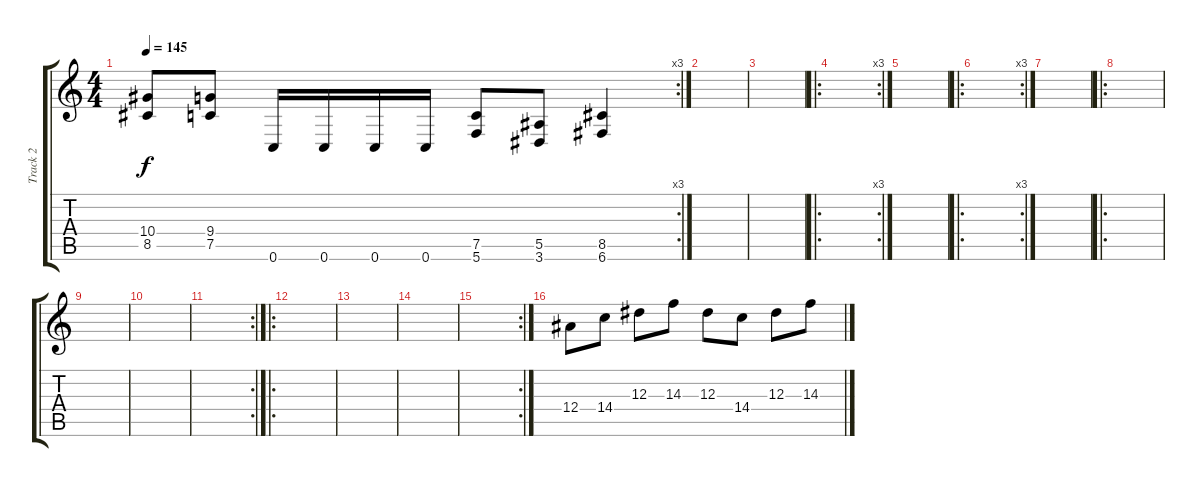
\track ("Track 2" "Track 2") {instrument distortionguitar}
\staff {score tabs}
\tuning (C4 G3 Eb3 Bb2 F2 C2) {hide}
\rc 3
\ts (4 4)
\tempo 145
\clef g2
\ks c
(10.4 8.5).8{dy f} (9.4 7.5).8 0.6.16 0.6.16 0.6.16 0.6.16 (7.5 5.6).8 (5.5 3.6).8 (8.5 6.6).4 |
|
|
\ro
\rc 3
|
|
\ro
\rc 3
|
|
\ro
|
|
|
\rc 2
|
\ro
|
|
|
\rc 2
|
12.4.8 14.4.8 12.3.8 14.3.8 12.3.8 14.4.8 12.3.8 14.3.8
